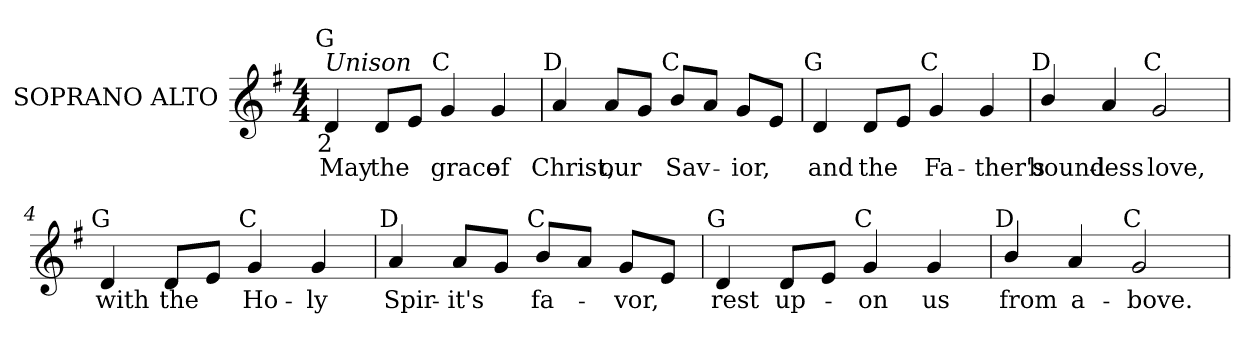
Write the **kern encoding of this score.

**kern	**text
*part1	*part1
*staff1	*staff1
*I"SOPRANO ALTO	*
*I'S. A.	*
!!LO:PB:g=z
*clefG2	*
*k[f#]	*
*G:	*
*M4/4	*
=	=
!LO:TX:a:i:t=Unison	!
!LO:TX:a:cj:t=G	!
!LO:TX:b:cj:t=2	!
!	!LO:LY:b:color=#000000
4di/	May
!	!LO:LY:b:color=#000000
8di/L	the
8ei/J	.
!LO:TX:a:cj:t=C	!
!	!LO:LY:b:color=#000000
4gi/	grace
!	!LO:LY:b:color=#000000
4gi/	of
=1	=1
!LO:TX:a:cj:t=D	!
!	!LO:LY:b:color=#000000
4ai/	Christ,
!	!LO:LY:b:color=#000000
8ai/L	our
8gi/J	.
!LO:TX:a:cj:t=C	!
!	!LO:LY:b:color=#000000
8bi/L	Sav-
8ai/J	.
!	!LO:LY:b:color=#000000
8gi/L	-ior,
8ei/J	.
=2	=2
!LO:TX:a:cj:t=G	!
!	!LO:LY:b:color=#000000
4di/	and
!	!LO:LY:b:color=#000000
8di/L	the
8ei/J	.
!LO:TX:a:cj:t=C	!
!	!LO:LY:b:color=#000000
4gi/	Fa-
!	!LO:LY:b:color=#000000
4gi/	-ther's
=3	=3
!LO:TX:a:cj:t=D	!
!	!LO:LY:b:color=#000000
4bi/	bound-
!	!LO:LY:b:color=#000000
4ai/	-less
!LO:TX:a:cj:t=C	!
!	!LO:LY:b:color=#000000
2gi/	love,
!!LO:LB:g=z
=4	=4
!LO:TX:a:cj:t=G	!
!	!LO:LY:b:color=#000000
4di/	with
!	!LO:LY:b:color=#000000
8di/L	the
8ei/J	.
!LO:TX:a:cj:t=C	!
!	!LO:LY:b:color=#000000
4gi/	Ho-
!	!LO:LY:b:color=#000000
4gi/	-ly
=5	=5
!LO:TX:a:cj:t=D	!
!	!LO:LY:b:color=#000000
4ai/	Spir-
!	!LO:LY:b:color=#000000
8ai/L	-it's
8gi/J	.
!LO:TX:a:cj:t=C	!
!	!LO:LY:b:color=#000000
8bi/L	fa-
8ai/J	.
!	!LO:LY:b:color=#000000
8gi/L	-vor,
8ei/J	.
=6	=6
!LO:TX:a:cj:t=G	!
!	!LO:LY:b:color=#000000
4di/	rest
!	!LO:LY:b:color=#000000
8di/L	up-
8ei/J	.
!LO:TX:a:cj:t=C	!
!	!LO:LY:b:color=#000000
4gi/	-on
!	!LO:LY:b:color=#000000
4gi/	us
=7	=7
!LO:TX:a:cj:t=D	!
!	!LO:LY:b:color=#000000
4bi/	from
!	!LO:LY:b:color=#000000
4ai/	a-
!LO:TX:a:cj:t=C	!
!	!LO:LY:b:color=#000000
2gi/	-bove.
=	=
*-	*-
